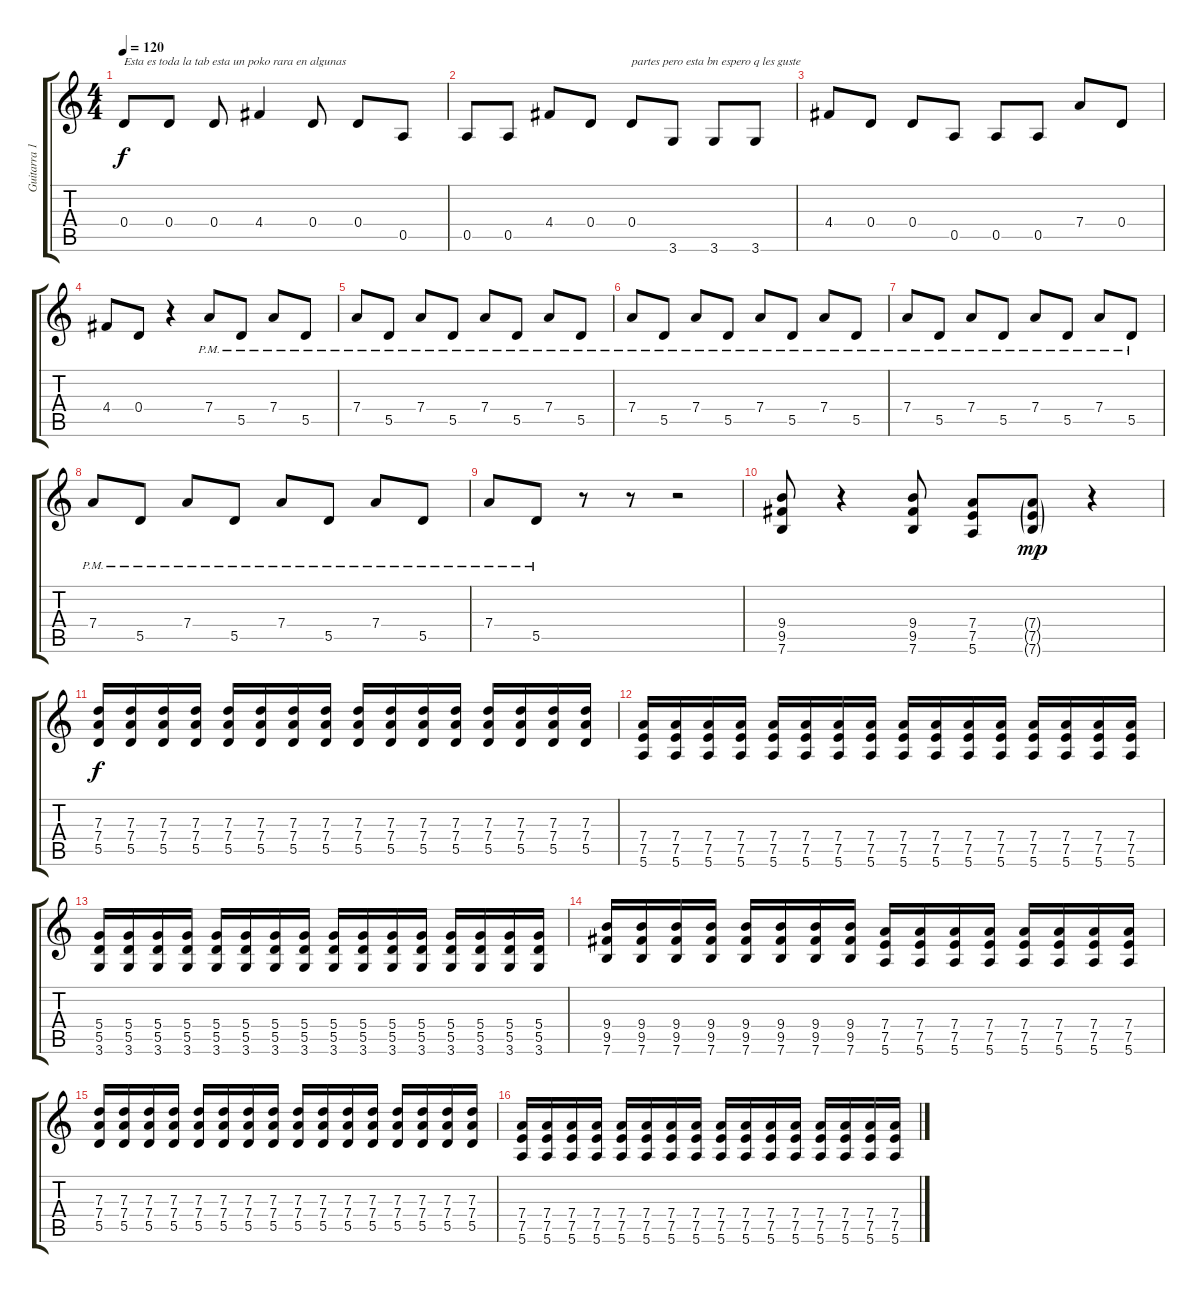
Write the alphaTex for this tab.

\track ("Guitarra 1" "Guitarra 1") {instrument distortionguitar}
\staff {score tabs}
\tuning (E4 B3 G3 D3 A2 E2) {hide}
\ts (4 4)
\tempo 120
\clef g2
\ks c
0.4.8{txt "Esta es toda la tab esta un poko rara en algunas" dy f instrument distortionguitar} 0.4.8 0.4.8 4.4.4 0.4.8 0.4.8 0.5.8 |
0.5.8 0.5.8 4.4.8 0.4.8 0.4.8{txt "partes pero esta bn espero q les guste "} 3.6.8 3.6.8 3.6.8 |
4.4.8 0.4.8 0.4.8 0.5.8 0.5.8 0.5.8 7.4.8 0.4.8 |
4.4.8 0.4.8 r.4 7.4{pm}.8 5.5{pm}.8 7.4{pm}.8 5.5{pm}.8 |
7.4{pm}.8 5.5{pm}.8 7.4{pm}.8 5.5{pm}.8 7.4{pm}.8 5.5{pm}.8 7.4{pm}.8 5.5{pm}.8 |
7.4{pm}.8 5.5{pm}.8 7.4{pm}.8 5.5{pm}.8 7.4{pm}.8 5.5{pm}.8 7.4{pm}.8 5.5{pm}.8 |
7.4{pm}.8 5.5{pm}.8 7.4{pm}.8 5.5{pm}.8 7.4{pm}.8 5.5{pm}.8 7.4{pm}.8 5.5{pm}.8 |
7.4{pm}.8 5.5{pm}.8 7.4{pm}.8 5.5{pm}.8 7.4{pm}.8 5.5{pm}.8 7.4{pm}.8 5.5{pm}.8 |
7.4{pm}.8 5.5{pm}.8 r.8 r.8 r.2 |
(9.4 9.5 7.6).8 r.4 (9.4 9.5 7.6).8 (7.4 7.5 5.6).8 (7.4{g} 7.5{g} 7.6{g}).8{dy mp} r.4 |
(7.3 7.4 5.5).16{dy f} (7.3 7.4 5.5).16 (7.3 7.4 5.5).16 (7.3 7.4 5.5).16 (7.3 7.4 5.5).16 (7.3 7.4 5.5).16 (7.3 7.4 5.5).16 (7.3 7.4 5.5).16 (7.3 7.4 5.5).16 (7.3 7.4 5.5).16 (7.3 7.4 5.5).16 (7.3 7.4 5.5).16 (7.3 7.4 5.5).16 (7.3 7.4 5.5).16 (7.3 7.4 5.5).16 (7.3 7.4 5.5).16 |
(7.4 7.5 5.6).16 (7.4 7.5 5.6).16 (7.4 7.5 5.6).16 (7.4 7.5 5.6).16 (7.4 7.5 5.6).16 (7.4 7.5 5.6).16 (7.4 7.5 5.6).16 (7.4 7.5 5.6).16 (7.4 7.5 5.6).16 (7.4 7.5 5.6).16 (7.4 7.5 5.6).16 (7.4 7.5 5.6).16 (7.4 7.5 5.6).16 (7.4 7.5 5.6).16 (7.4 7.5 5.6).16 (7.4 7.5 5.6).16 |
(5.4 5.5 3.6).16 (5.4 5.5 3.6).16 (5.4 5.5 3.6).16 (5.4 5.5 3.6).16 (5.4 5.5 3.6).16 (5.4 5.5 3.6).16 (5.4 5.5 3.6).16 (5.4 5.5 3.6).16 (5.4 5.5 3.6).16 (5.4 5.5 3.6).16 (5.4 5.5 3.6).16 (5.4 5.5 3.6).16 (5.4 5.5 3.6).16 (5.4 5.5 3.6).16 (5.4 5.5 3.6).16 (5.4 5.5 3.6).16 |
(9.4 9.5 7.6).16 (9.4 9.5 7.6).16 (9.4 9.5 7.6).16 (9.4 9.5 7.6).16 (9.4 9.5 7.6).16 (9.4 9.5 7.6).16 (9.4 9.5 7.6).16 (9.4 9.5 7.6).16 (7.4 7.5 5.6).16 (7.4 7.5 5.6).16 (7.4 7.5 5.6).16 (7.4 7.5 5.6).16 (7.4 7.5 5.6).16 (7.4 7.5 5.6).16 (7.4 7.5 5.6).16 (7.4 7.5 5.6).16 |
(7.3 7.4 5.5).16 (7.3 7.4 5.5).16 (7.3 7.4 5.5).16 (7.3 7.4 5.5).16 (7.3 7.4 5.5).16 (7.3 7.4 5.5).16 (7.3 7.4 5.5).16 (7.3 7.4 5.5).16 (7.3 7.4 5.5).16 (7.3 7.4 5.5).16 (7.3 7.4 5.5).16 (7.3 7.4 5.5).16 (7.3 7.4 5.5).16 (7.3 7.4 5.5).16 (7.3 7.4 5.5).16 (7.3 7.4 5.5).16 |
(7.4 7.5 5.6).16 (7.4 7.5 5.6).16 (7.4 7.5 5.6).16 (7.4 7.5 5.6).16 (7.4 7.5 5.6).16 (7.4 7.5 5.6).16 (7.4 7.5 5.6).16 (7.4 7.5 5.6).16 (7.4 7.5 5.6).16 (7.4 7.5 5.6).16 (7.4 7.5 5.6).16 (7.4 7.5 5.6).16 (7.4 7.5 5.6).16 (7.4 7.5 5.6).16 (7.4 7.5 5.6).16 (7.4 7.5 5.6).16
